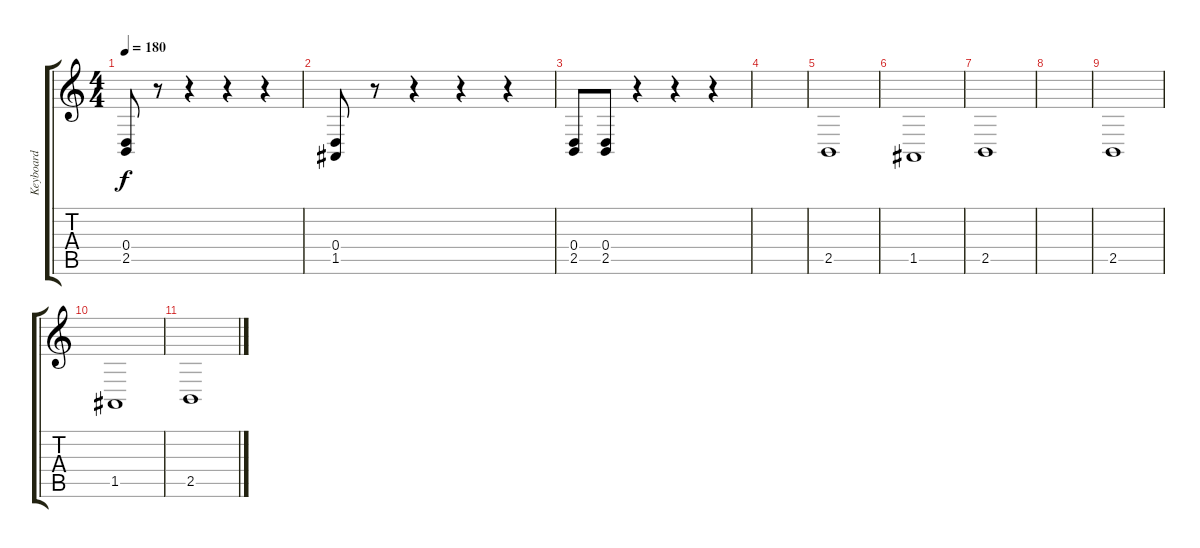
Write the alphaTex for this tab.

\track ("Keyboard" "Keyboard") {instrument voiceoohs}
\staff {score tabs}
\tuning (E4 B3 G3 D3 A2 E2) {hide}
\ts (4 4)
\tempo 180
\clef g2
\ks c
(0.4 2.5).8{dy f} r.8 r.4 r.4 r.4 |
(0.4 1.5).8 r.8 r.4 r.4 r.4 |
(0.4 2.5).8 (0.4 2.5).8 r.4 r.4 r.4 |
|
2.5.1 |
1.5.1 |
2.5.1 |
|
2.5.1 |
1.5.1 |
2.5.1
